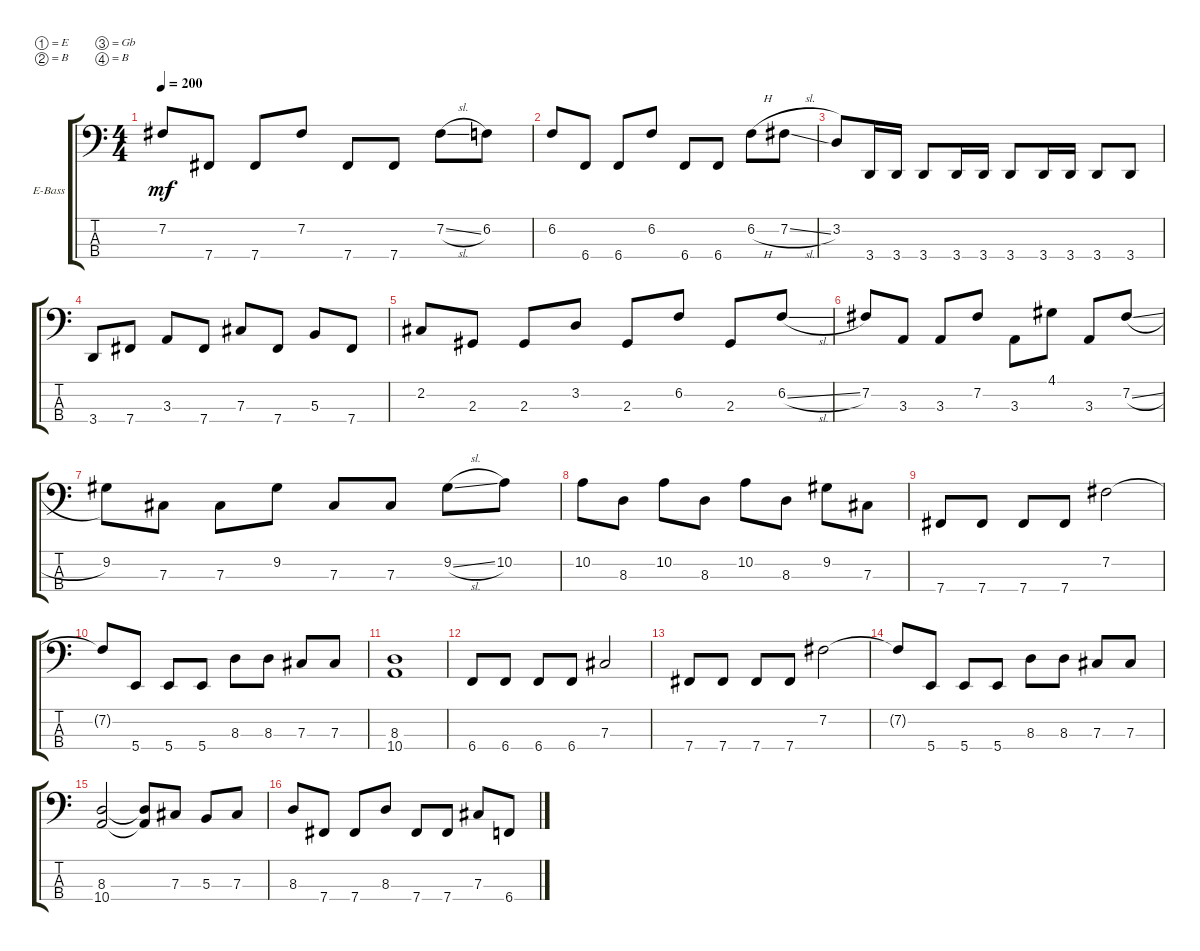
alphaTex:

\bracketExtendMode groupsimilarinstruments
\firstSystemTrackNameOrientation horizontal
\otherSystemsTrackNameOrientation horizontal
\track ("Electric Bass" "E-Bass") {instrument electricbassfinger}
\staff {score tabs}
\tuning (E2 B1 Gb1 B0)
\ts (4 4)
\tempo 200
\clef f4
\scale
0.333333
\ks c
7.2.8{dy mf} 7.4.8 7.4.8 7.2.8 7.4.8 7.4.8 7.2{sl}.8 6.2.8 |
\scale
0.333333 6.2.8 6.4.8 6.4.8 6.2.8 6.4.8 6.4.8 6.2{h}.8 7.2{sl}.8 |
\scale
0.333333 3.2.8 3.4.16 3.4.16 3.4.8 3.4.16 3.4.16 3.4.8 3.4.16 3.4.16 3.4.8 3.4.8 |
\scale
0.333333 3.4.8 7.4.8 3.3.8 7.4.8 7.3.8 7.4.8 5.3.8 7.4.8 |
\scale
0.333333 2.2.8 2.3.8 2.3.8 3.2.8 2.3.8 6.2.8 2.3.8 6.2{sl}.8 |
\scale
0.333333 7.2.8 3.3.8 3.3.8 7.2.8 3.3.8 4.1.8 3.3.8 7.2{sl}.8 |
\scale
0.333333 9.2.8 7.3.8 7.3.8 9.2.8 7.3.8 7.3.8 9.2{sl}.8 10.2.8 |
\scale
0.333333 10.2.8 8.3.8 10.2.8 8.3.8 10.2.8 8.3.8 9.2.8 7.3.8 |
\scale
0.333333 7.4.8 7.4.8 7.4.8 7.4.8 7.2.2 |
\scale
0.333333 7.2{t}.8 5.4.8 5.4.8 5.4.8 8.3.8 8.3.8 7.3.8 7.3.8 |
\scale
0.333333 (10.4 8.3).1 |
\scale
0.333333 6.4.8 6.4.8 6.4.8 6.4.8 7.3.2 |
\scale
0.333333 7.4.8 7.4.8 7.4.8 7.4.8 7.2.2 |
\scale
0.333333 7.2{t}.8 5.4.8 5.4.8 5.4.8 8.3.8 8.3.8 7.3.8 7.3.8 |
\scale
0.333333 (8.3 10.4).2 (8.3{t} 10.4{t}).8 7.3.8 5.3.8 7.3.8 |
\scale
0.333333 8.3.8 7.4.8 7.4.8 8.3.8 7.4.8 7.4.8 7.3.8 6.4.8
